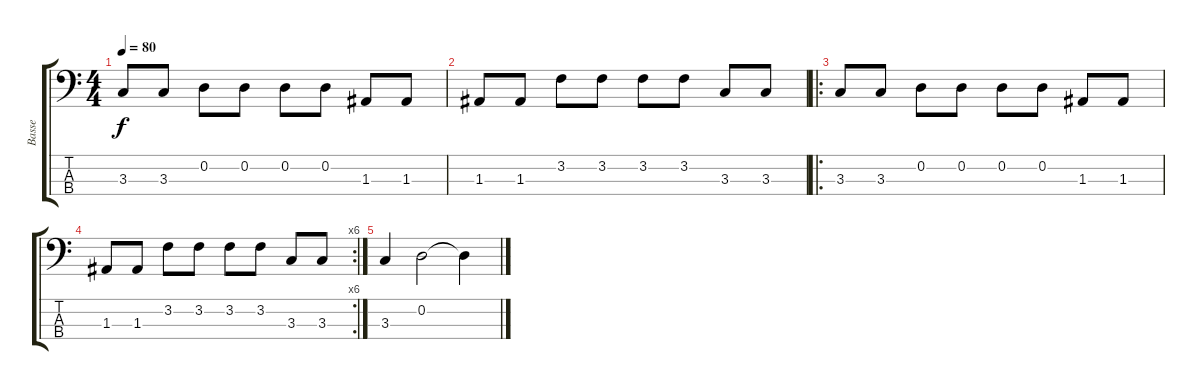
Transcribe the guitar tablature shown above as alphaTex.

\track ("Basse" "Basse") {instrument acousticguitarnylon}
\staff {score tabs}
\tuning (G2 D2 A1 E1) {hide}
\ts (4 4)
\tempo 80
\clef f4
\ks c
3.3.8{dy f} 3.3.8 0.2.8 0.2.8 0.2.8 0.2.8 1.3.8 1.3.8 |
1.3.8 1.3.8 3.2.8 3.2.8 3.2.8 3.2.8 3.3.8 3.3.8 |
\ro
3.3.8 3.3.8 0.2.8 0.2.8 0.2.8 0.2.8 1.3.8 1.3.8 |
\rc 6
1.3.8 1.3.8 3.2.8 3.2.8 3.2.8 3.2.8 3.3.8 3.3.8 |
3.3.4 0.2.2 0.2{t}.4
